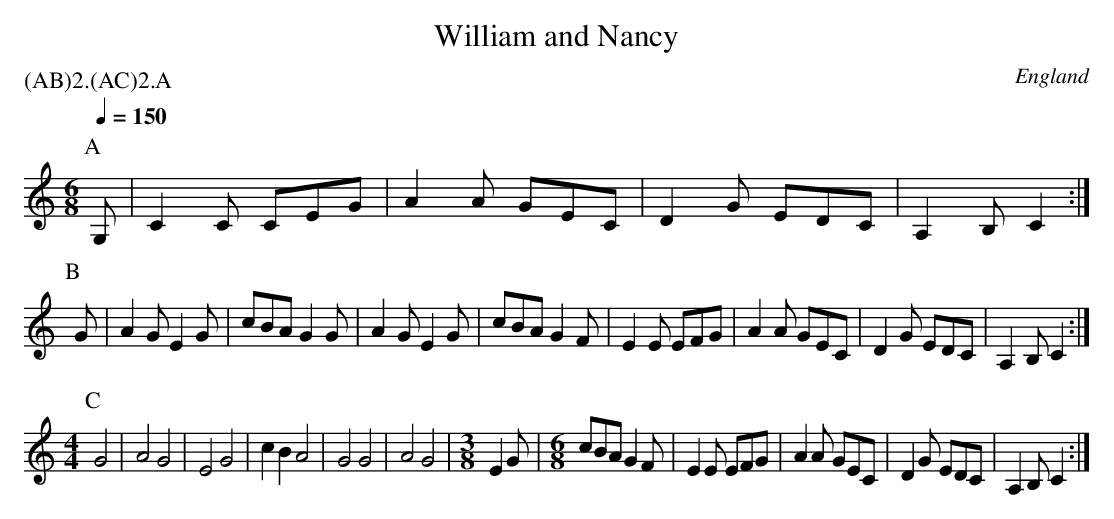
X:1
T:William and Nancy
O:England
M:6/8
P:(AB)2.(AC)2.A
Q:1/4=150
K:Cmaj clef=treble
P:A
G,|C2C CEG|A2A GEC|D2G EDC|A,2B, C2:|
P:B
G|A2G E2G|cBA G2G| A2G E2G|cBA G2F|\
E2E EFG|A2A GEC|D2G EDC|A,2B, C2:|
M:4/4
L:1/4
P:C
G2|A2 G2|E2 G2|cB A2|G2 G2|A2 G2|\
M:3/8
L:1/8
E2G|\
M:6/8
cBA G2F|\
E2E EFG|A2A GEC|D2G EDC|A,2B, C2:|
